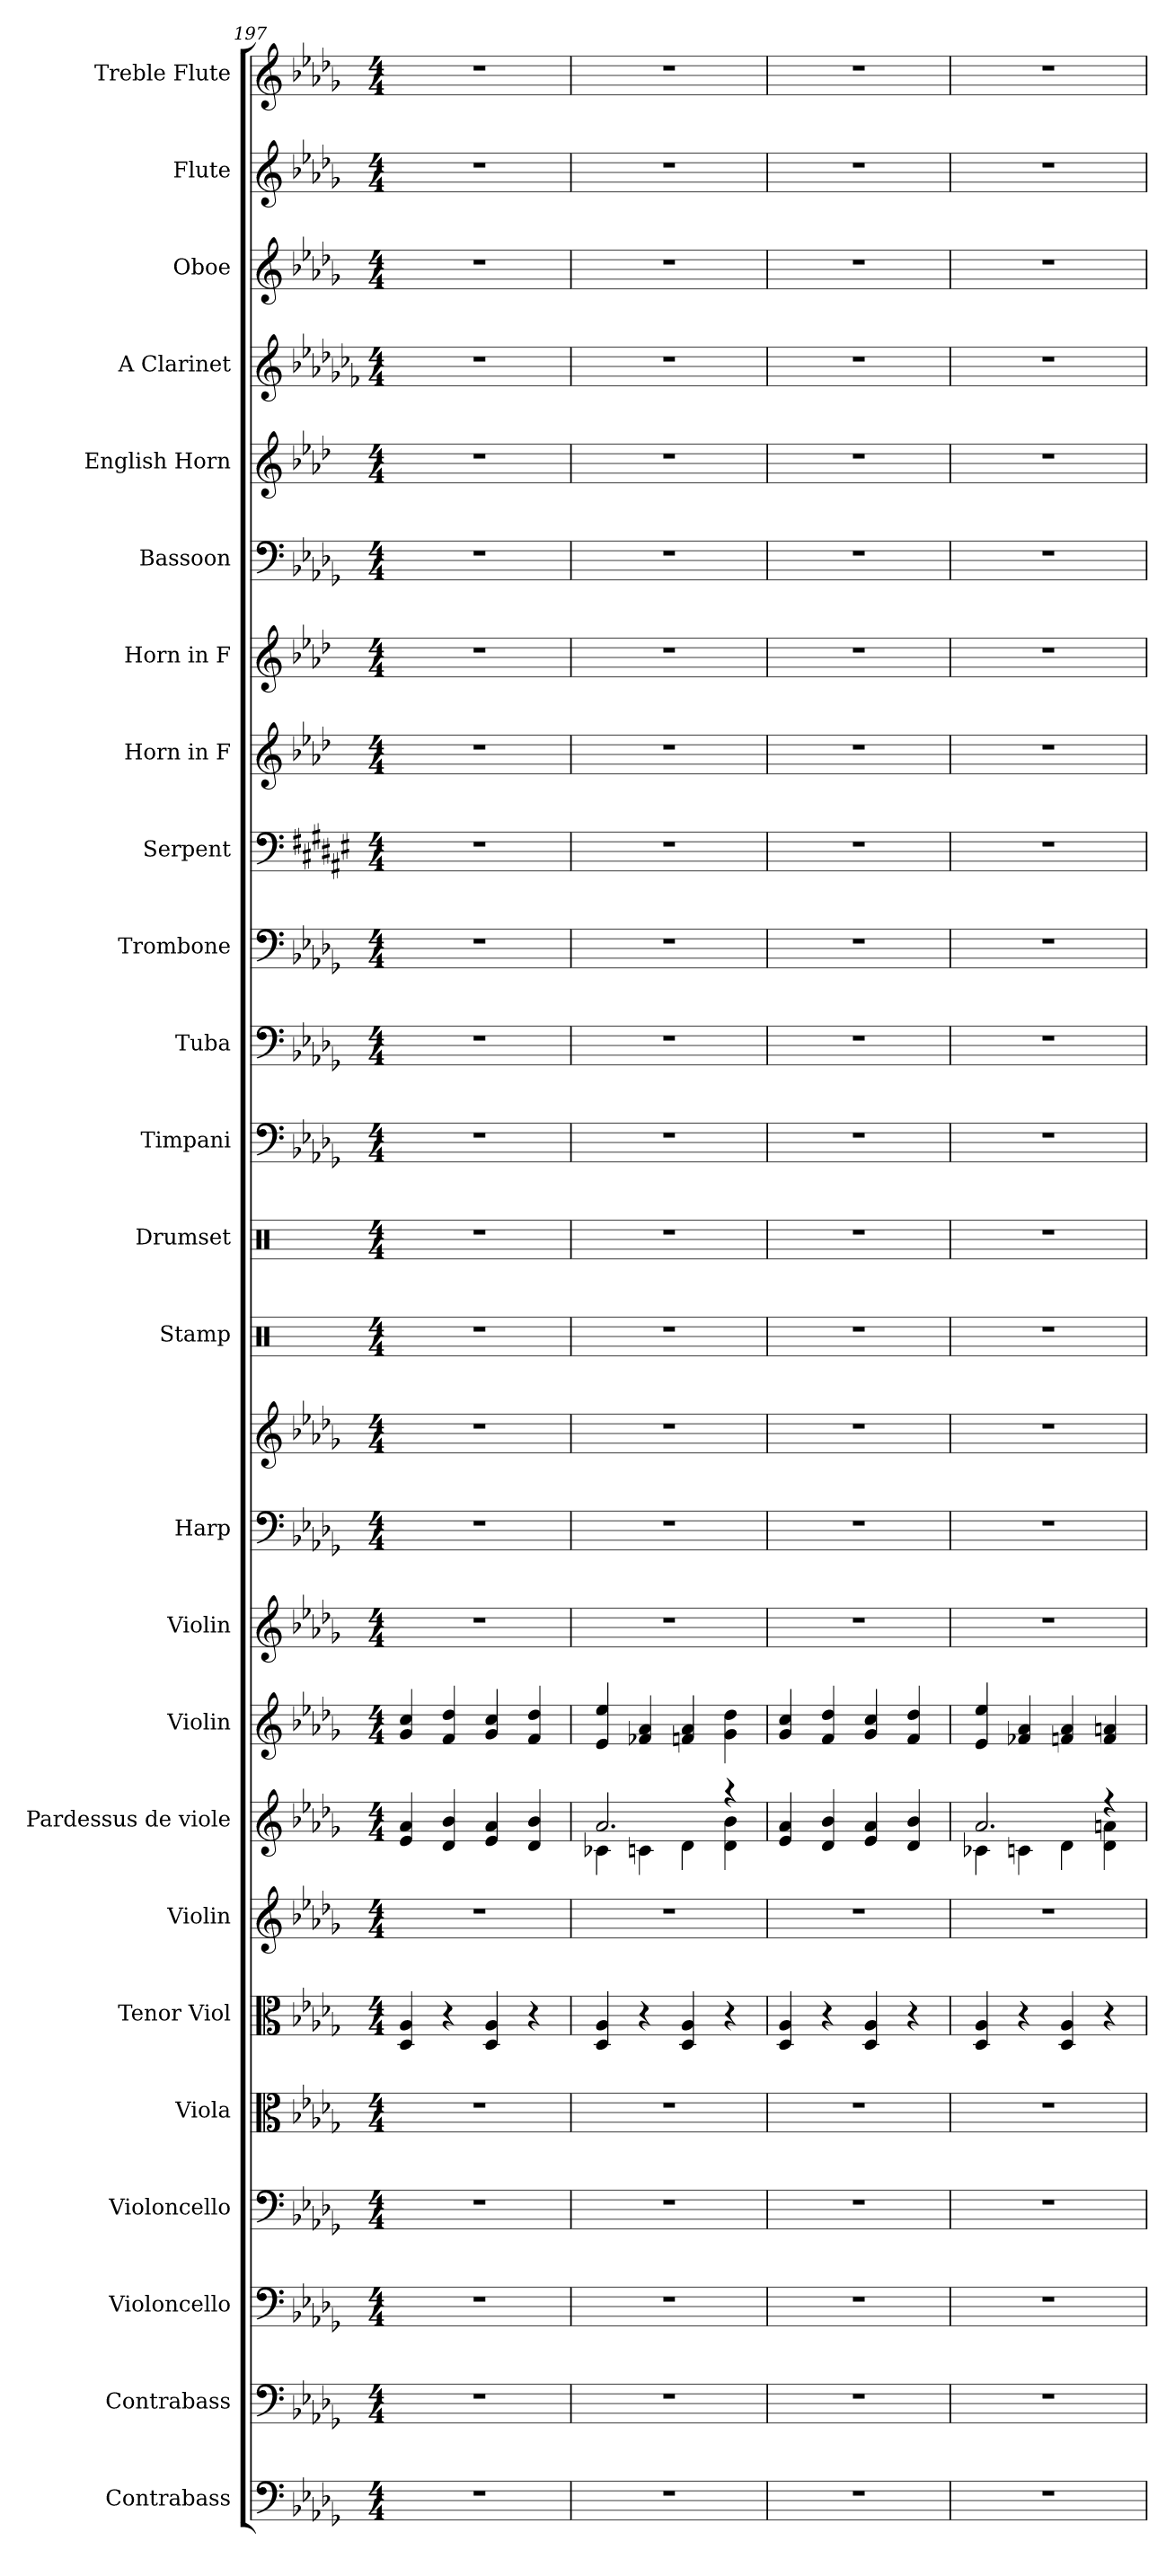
**kern	**kern	**kern	**kern	**kern	**kern	**kern	**kern	**kern	**kern	**kern	**kern	**kern	**kern	**kern	**kern	**kern	**kern	**kern	**kern	**kern	**kern	**kern	**kern	**kern	**kern
*part25	*part24	*part23	*part22	*part21	*part20	*part19	*part18	*part17	*part16	*part15	*part15	*part14	*part13	*part12	*part11	*part10	*part9	*part8	*part7	*part6	*part5	*part4	*part3	*part2	*part1
*staff26	*staff25	*staff24	*staff23	*staff22	*staff21	*staff20	*staff19	*staff18	*staff17	*staff16	*staff15	*staff14	*staff13	*staff12	*staff11	*staff10	*staff9	*staff8	*staff7	*staff6	*staff5	*staff4	*staff3	*staff2	*staff1
*I"Contrabass	*I"Contrabass	*I"Violoncello	*I"Violoncello	*I"Viola	*I"Tenor Viol	*I"Violin	*I"Pardessus de viole	*I"Violin	*I"Violin	*I"Harp	*	*I"Stamp	*I"Drumset	*I"Timpani	*I"Tuba	*I"Trombone	*I"Serpent	*I"Horn in F	*I"Horn in F	*I"Bassoon	*I"English Horn	*I"A Clarinet	*I"Oboe	*I"Flute	*I"Treble Flute
*I'Cb.	*I'Cb.	*I'Vc.	*I'Vc.	*I'Vla.	*I'T. Vl.	*I'Vln.	*I'Pds. v.	*I'Vln.	*I'Vln.	*I'Hrp.	*	*I'Sta.	*I'Drs.	*I'Timp.	*I'Tba.	*I'Tbn.	*I'Spt.	*	*	*I'Bsn.	*I'E. Hn.	*I'A Cl.	*I'Ob.	*I'Fl.	*I'Tr. Fl.
*clefF4	*clefF4	*clefF4	*clefF4	*clefC3	*clefC3	*clefG2	*clefG2	*clefG2	*clefG2	*clefF4	*clefG2	*clefX	*clefX	*clefF4	*clefF4	*clefF4	*clefF4	*clefG2	*clefG2	*clefF4	*clefG2	*clefG2	*clefG2	*clefG2	*clefG2
*ITrd7c12	*ITrd7c12	*	*	*	*	*	*	*	*	*	*	*	*	*	*	*	*ITrd1c2	*ITrd4c7	*ITrd4c7	*	*ITrd4c7	*ITrd2c3	*	*	*ITrd-4c-7
*k[b-e-a-d-g-]	*k[b-e-a-d-g-]	*k[b-e-a-d-g-]	*k[b-e-a-d-g-]	*k[b-e-a-d-g-]	*k[b-e-a-d-g-]	*k[b-e-a-d-g-]	*k[b-e-a-d-g-]	*k[b-e-a-d-g-]	*k[b-e-a-d-g-]	*k[b-e-a-d-g-]	*k[b-e-a-d-g-]	*k[]	*k[]	*k[b-e-a-d-g-]	*k[b-e-a-d-g-]	*k[b-e-a-d-g-]	*k[f#c#g#d#]	*k[b-e-a-d-g-]	*k[b-e-a-d-g-]	*k[b-e-a-d-g-]	*k[b-e-a-d-g-]	*k[b-e-a-d-]	*k[b-e-a-d-g-]	*k[b-e-a-d-g-]	*k[b-e-a-d-]
*M4/4	*M4/4	*M4/4	*M4/4	*M4/4	*M4/4	*M4/4	*M4/4	*M4/4	*M4/4	*M4/4	*M4/4	*M4/4	*M4/4	*M4/4	*M4/4	*M4/4	*M4/4	*M4/4	*M4/4	*M4/4	*M4/4	*M4/4	*M4/4	*M4/4	*M4/4
=197	=197	=197	=197	=197	=197	=197	=197	=197	=197	=197	=197	=197	=197	=197	=197	=197	=197	=197	=197	=197	=197	=197	=197	=197	=197
1r	1r	1r	1r	1r	4D-/ 4A-/	1r	4e-/ 4a-/	4g-/ 4cc/	1r	1r	1r	1r	1r	1r	1r	1r	1r	1r	1r	1r	1r	1r	1r	1r	1r
.	.	.	.	.	4r	.	4d-/ 4b-/	4f/ 4dd-/	.	.	.	.	.	.	.	.	.	.	.	.	.	.	.	.	.
.	.	.	.	.	4D-/ 4A-/	.	4e-/ 4a-/	4g-/ 4cc/	.	.	.	.	.	.	.	.	.	.	.	.	.	.	.	.	.
.	.	.	.	.	4r	.	4d-/ 4b-/	4f/ 4dd-/	.	.	.	.	.	.	.	.	.	.	.	.	.	.	.	.	.
=198	=198	=198	=198	=198	=198	=198	=198	=198	=198	=198	=198	=198	=198	=198	=198	=198	=198	=198	=198	=198	=198	=198	=198	=198	=198
*	*	*	*	*	*	*	*^	*	*	*	*	*	*	*	*	*	*	*	*	*	*	*	*	*	*
1r	1r	1r	1r	1r	4D-/ 4A-/	1r	2.a-/	4c-X\	4e-/ 4ee-/	1r	1r	1r	1r	1r	1r	1r	1r	1r	1r	1r	1r	1r	1r	1r	1r	1r
.	.	.	.	.	4r	.	.	4cn\	4f-X/ 4a-/	.	.	.	.	.	.	.	.	.	.	.	.	.	.	.	.	.
.	.	.	.	.	4D-/ 4A-/	.	.	4d-\	4fn/ 4a-/	.	.	.	.	.	.	.	.	.	.	.	.	.	.	.	.	.
.	.	.	.	.	4r	.	4r	4d-\ 4b-\	4g-\ 4dd-\	.	.	.	.	.	.	.	.	.	.	.	.	.	.	.	.	.
*	*	*	*	*	*	*	*v	*v	*	*	*	*	*	*	*	*	*	*	*	*	*	*	*	*	*	*
!!LO:PB:g=z
=199	=199	=199	=199	=199	=199	=199	=199	=199	=199	=199	=199	=199	=199	=199	=199	=199	=199	=199	=199	=199	=199	=199	=199	=199	=199
1r	1r	1r	1r	1r	4D-/ 4A-/	1r	4e-/ 4a-/	4g-/ 4cc/	1r	1r	1r	1r	1r	1r	1r	1r	1r	1r	1r	1r	1r	1r	1r	1r	1r
.	.	.	.	.	4r	.	4d-/ 4b-/	4f/ 4dd-/	.	.	.	.	.	.	.	.	.	.	.	.	.	.	.	.	.
.	.	.	.	.	4D-/ 4A-/	.	4e-/ 4a-/	4g-/ 4cc/	.	.	.	.	.	.	.	.	.	.	.	.	.	.	.	.	.
.	.	.	.	.	4r	.	4d-/ 4b-/	4f/ 4dd-/	.	.	.	.	.	.	.	.	.	.	.	.	.	.	.	.	.
=200	=200	=200	=200	=200	=200	=200	=200	=200	=200	=200	=200	=200	=200	=200	=200	=200	=200	=200	=200	=200	=200	=200	=200	=200	=200
*	*	*	*	*	*	*	*^	*	*	*	*	*	*	*	*	*	*	*	*	*	*	*	*	*	*
1r	1r	1r	1r	1r	4D-/ 4A-/	1r	2.a-/	4c-X\	4e-/ 4ee-/	1r	1r	1r	1r	1r	1r	1r	1r	1r	1r	1r	1r	1r	1r	1r	1r	1r
.	.	.	.	.	4r	.	.	4cn\	4f-X/ 4a-/	.	.	.	.	.	.	.	.	.	.	.	.	.	.	.	.	.
.	.	.	.	.	4D-/ 4A-/	.	.	4d-\	4fn/ 4a-/	.	.	.	.	.	.	.	.	.	.	.	.	.	.	.	.	.
.	.	.	.	.	4r	.	4r	4d-\ 4an\	4f/ 4an/	.	.	.	.	.	.	.	.	.	.	.	.	.	.	.	.	.
*	*	*	*	*	*	*	*v	*v	*	*	*	*	*	*	*	*	*	*	*	*	*	*	*	*	*	*
=	=	=	=	=	=	=	=	=	=	=	=	=	=	=	=	=	=	=	=	=	=	=	=	=	=
*-	*-	*-	*-	*-	*-	*-	*-	*-	*-	*-	*-	*-	*-	*-	*-	*-	*-	*-	*-	*-	*-	*-	*-	*-	*-
